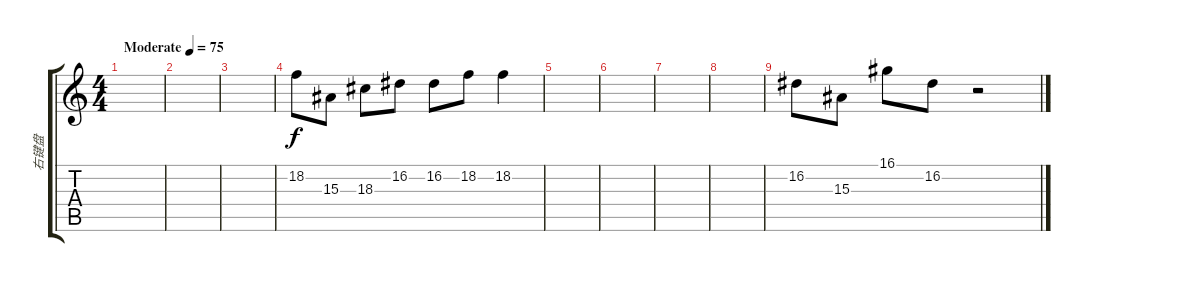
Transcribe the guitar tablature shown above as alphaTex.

\track ("右键盘" "右键盘") {instrument acousticgrandpiano}
\staff {score tabs}
\tuning (E4 B3 G3 D3 A2 E2) {hide}
\ts (4 4)
\tempo (75 "Moderate")
\clef g2
\ks c
|
|
|
18.2.8 15.3.8 18.3.8 16.2.8 16.2.8 18.2.8 18.2.4 |
|
|
|
|
16.2.8 15.3.8 16.1.8 16.2.8 r.2
